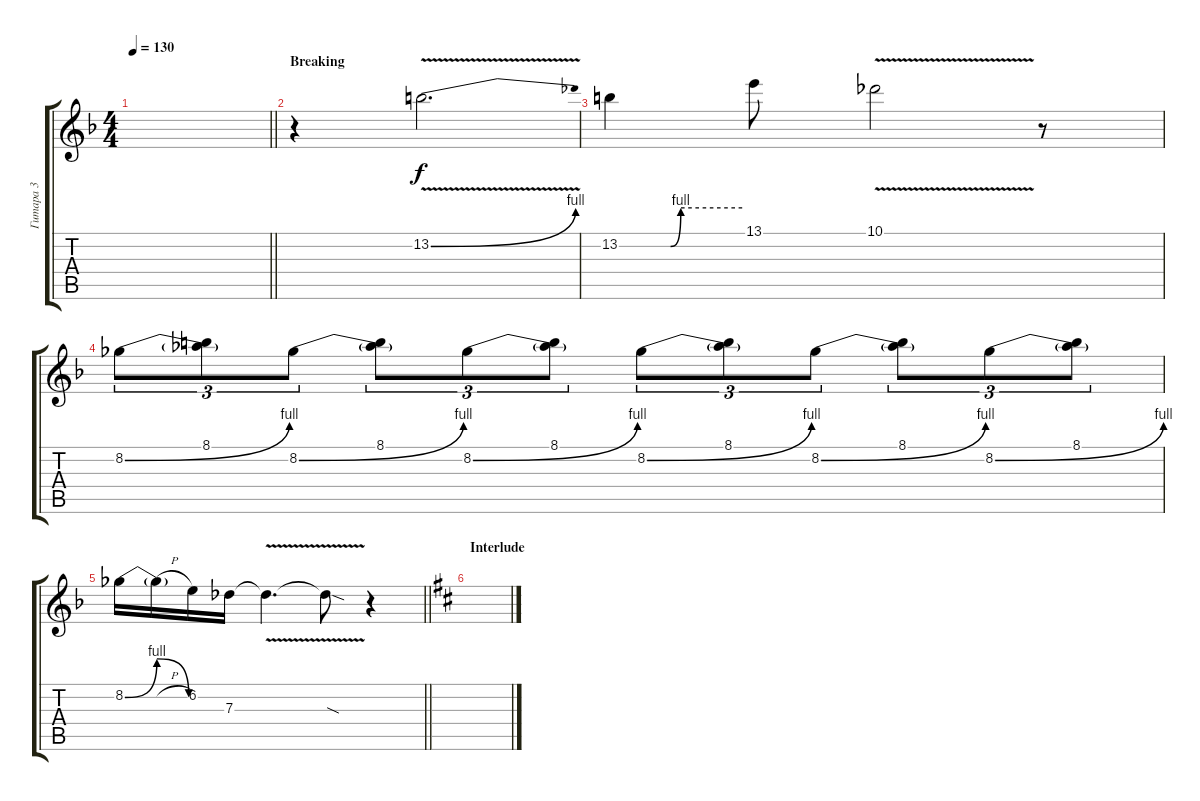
\track ("Гитара 3" "Гитара 3") {instrument distortionguitar}
\staff {score tabs}
\tuning (Eb4 Bb3 Gb3 Db3 Ab2 Eb2) {hide}
\ts (4 4)
\tempo 130
\clef g2
\barLineRight lightlight
\ks dminor
|
\section ("" "Breaking")
r.4{volume 10} 13.2{be (bend 0 0 60 4) v}.2{d} |
13.2{be (custom 0 0 25 0 30 4 60 4)}.4 13.1.8 10.1{v}.2 r.8 |
8.2{be (bend 0 0 60 4)}.8{tu (3 2)} (8.1 8.2{t}).8{tu (3 2)} 8.2{be (bend 0 0 60 4)}.8{tu (3 2)} (8.1 8.2{t}).8{tu (3 2)} 8.2{be (bend 0 0 60 4)}.8{tu (3 2)} (8.1 8.2{t}).8{tu (3 2)} 8.2{be (bend 0 0 60 4)}.8{tu (3 2)} (8.1 8.2{t}).8{tu (3 2)} 8.2{be (bend 0 0 60 4)}.8{tu (3 2)} (8.1 8.2{t}).8{tu (3 2)} 8.2{be (bend 0 0 60 4)}.8{tu (3 2)} (8.1 8.2{t}).8{tu (3 2)} |
\barLineRight lightlight
8.2{be (bendrelease 0 0 20 4 38 4 60 0)}.16 8.2{h t}.16 6.2.16 7.3.16 7.3{v t}.4{d} 7.3{sod t}.8 r.4 |
\section ("" "Interlude")
\ks bminor
